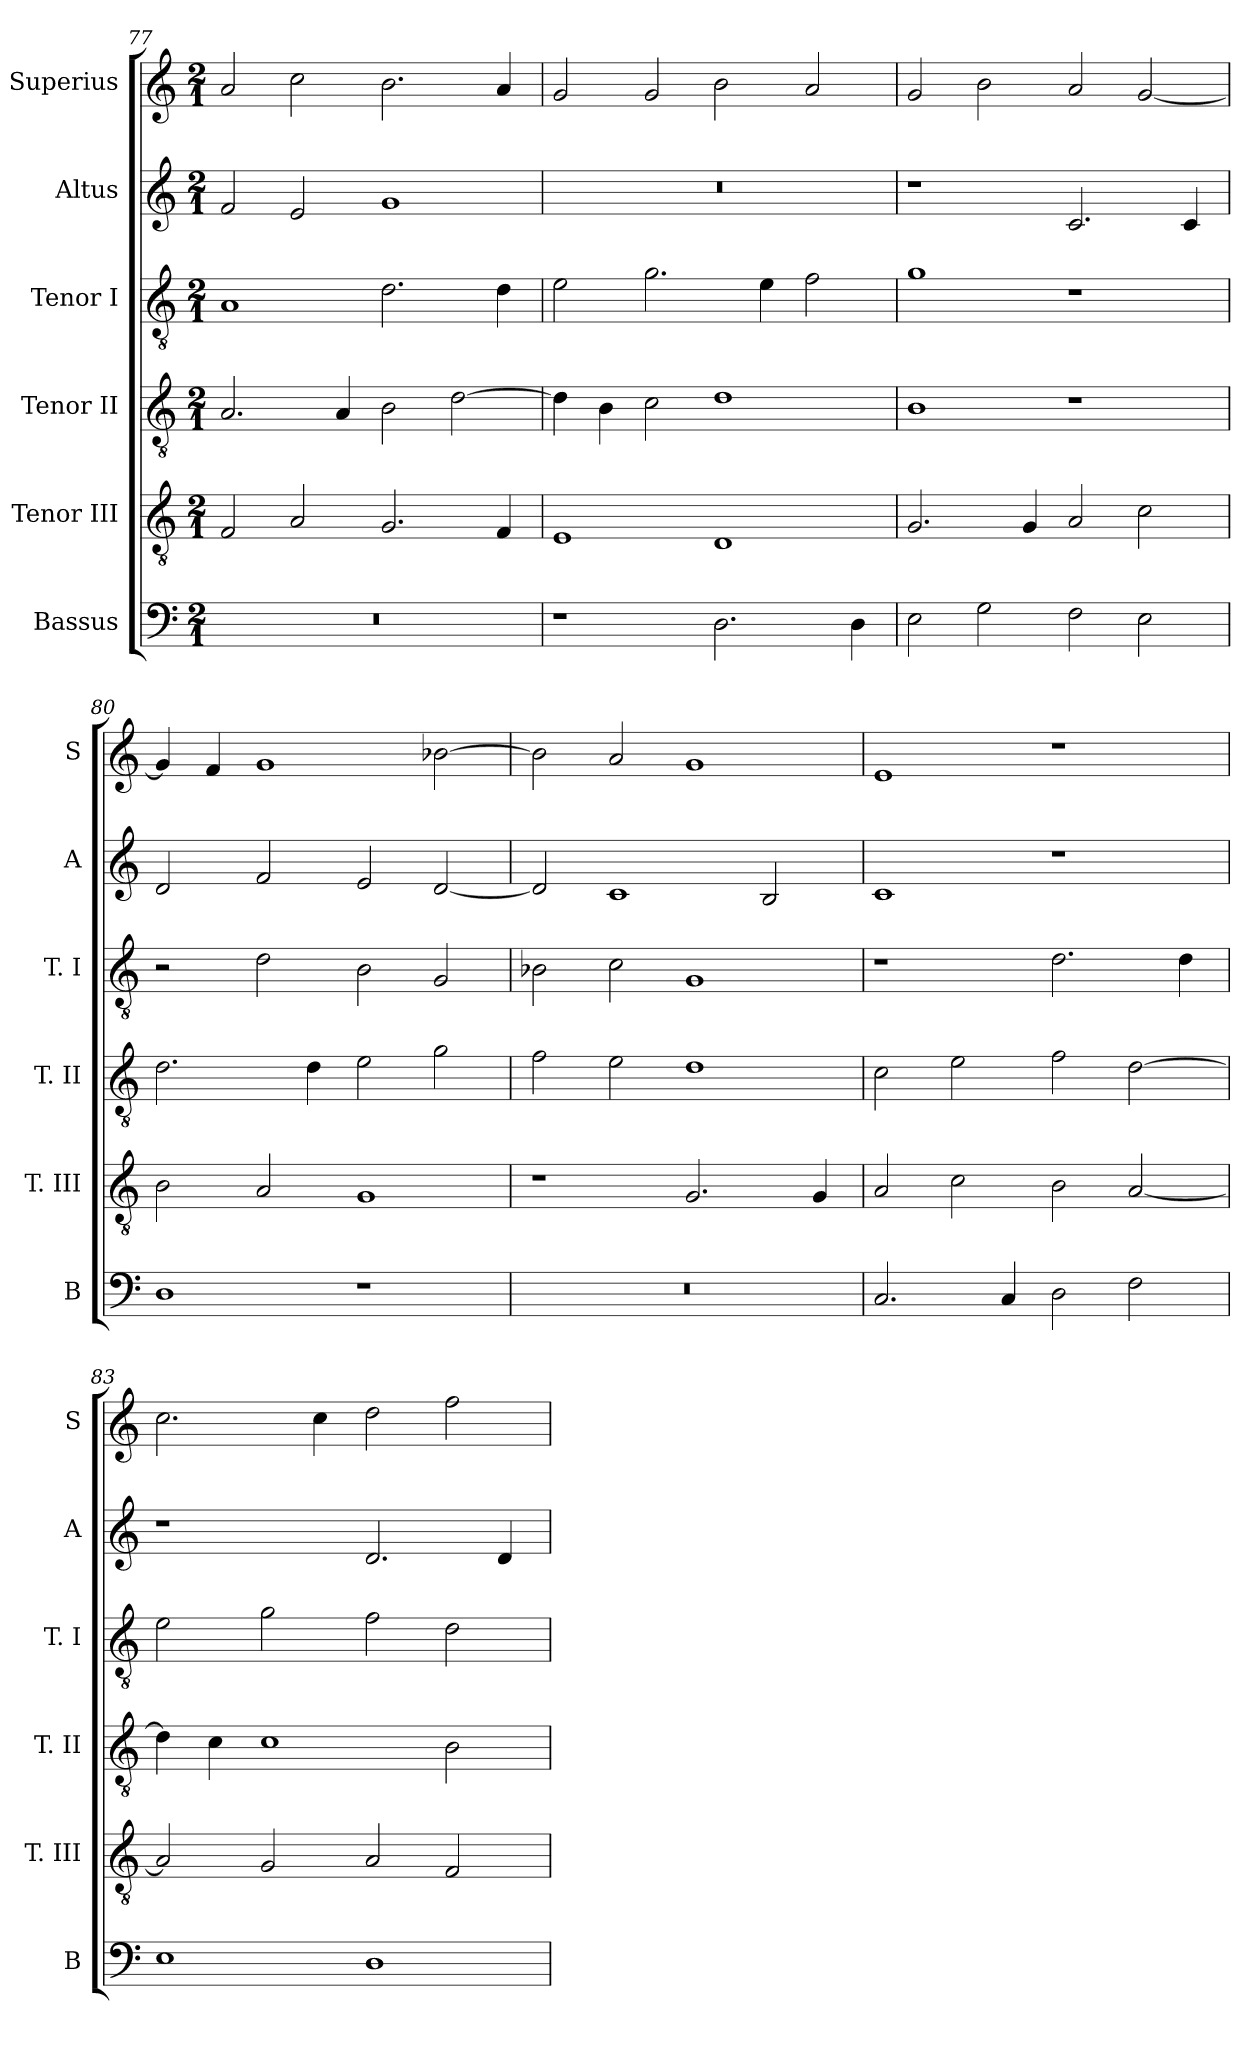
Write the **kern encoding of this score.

**kern	**kern	**kern	**kern	**kern	**kern
*part6	*part5	*part4	*part3	*part2	*part1
*staff6	*staff5	*staff4	*staff3	*staff2	*staff1
*I"Bassus	*I"Tenor III	*I"Tenor II	*I"Tenor I	*I"Altus	*I"Superius
*I'B	*I'T. III	*I'T. II	*I'T. I	*I'A	*I'S
*clefF4	*clefGv2	*clefGv2	*clefGv2	*clefG2	*clefG2
*k[]	*k[]	*k[]	*k[]	*k[]	*k[]
*C:	*C:	*C:	*C:	*C:	*C:
*M2/1	*M2/1	*M2/1	*M2/1	*M2/1	*M2/1
=77	=77	=77	=77	=77	=77
0r	2F	2.A	1A	2f	2a
.	2A	.	.	2e	2cc
.	.	4A	.	.	.
.	2.G	2B	2.d	1g	2.b
.	.	[2d	.	.	.
.	4F	.	4d	.	4a
=78	=78	=78	=78	=78	=78
1r	1E	4d]	2e	0r	2g
.	.	4B	.	.	.
.	.	2c	2.g	.	2g
2.D	1D	1d	.	.	2b
.	.	.	4e	.	.
.	.	.	2f	.	2a
4D	.	.	.	.	.
=79	=79	=79	=79	=79	=79
2E	2.G	1B	1g	1r	2g
2G	.	.	.	.	2b
.	4G	.	.	.	.
2F	2A	1r	1r	2.c	2a
2E	2c	.	.	.	[2g
.	.	.	.	4c	.
=80	=80	=80	=80	=80	=80
1D	2B	2.d	2r	2d	4g]
.	.	.	.	.	4f
.	2A	.	2d	2f	1g
.	.	4d	.	.	.
1r	1G	2e	2B	2e	.
.	.	2g	2G	[2d	[2b-X
=81	=81	=81	=81	=81	=81
0r	1r	2f	2B-X	2d]	2b-]
.	.	2e	2c	1c	2a
.	2.G	1d	1G	.	1g
.	.	.	.	2B	.
.	4G	.	.	.	.
=82	=82	=82	=82	=82	=82
2.C	2A	2c	1r	1c	1e
.	2c	2e	.	.	.
4C	.	.	.	.	.
2D	2B	2f	2.d	1r	1r
2F	[2A	[2d	.	.	.
.	.	.	4d	.	.
=83	=83	=83	=83	=83	=83
1E	2A]	4d]	2e	1r	2.cc
.	.	4c	.	.	.
.	2G	1c	2g	.	.
.	.	.	.	.	4cc
1D	2A	.	2f	2.d	2dd
.	2F	2B	2d	.	2ff
.	.	.	.	4d	.
=	=	=	=	=	=
*-	*-	*-	*-	*-	*-
